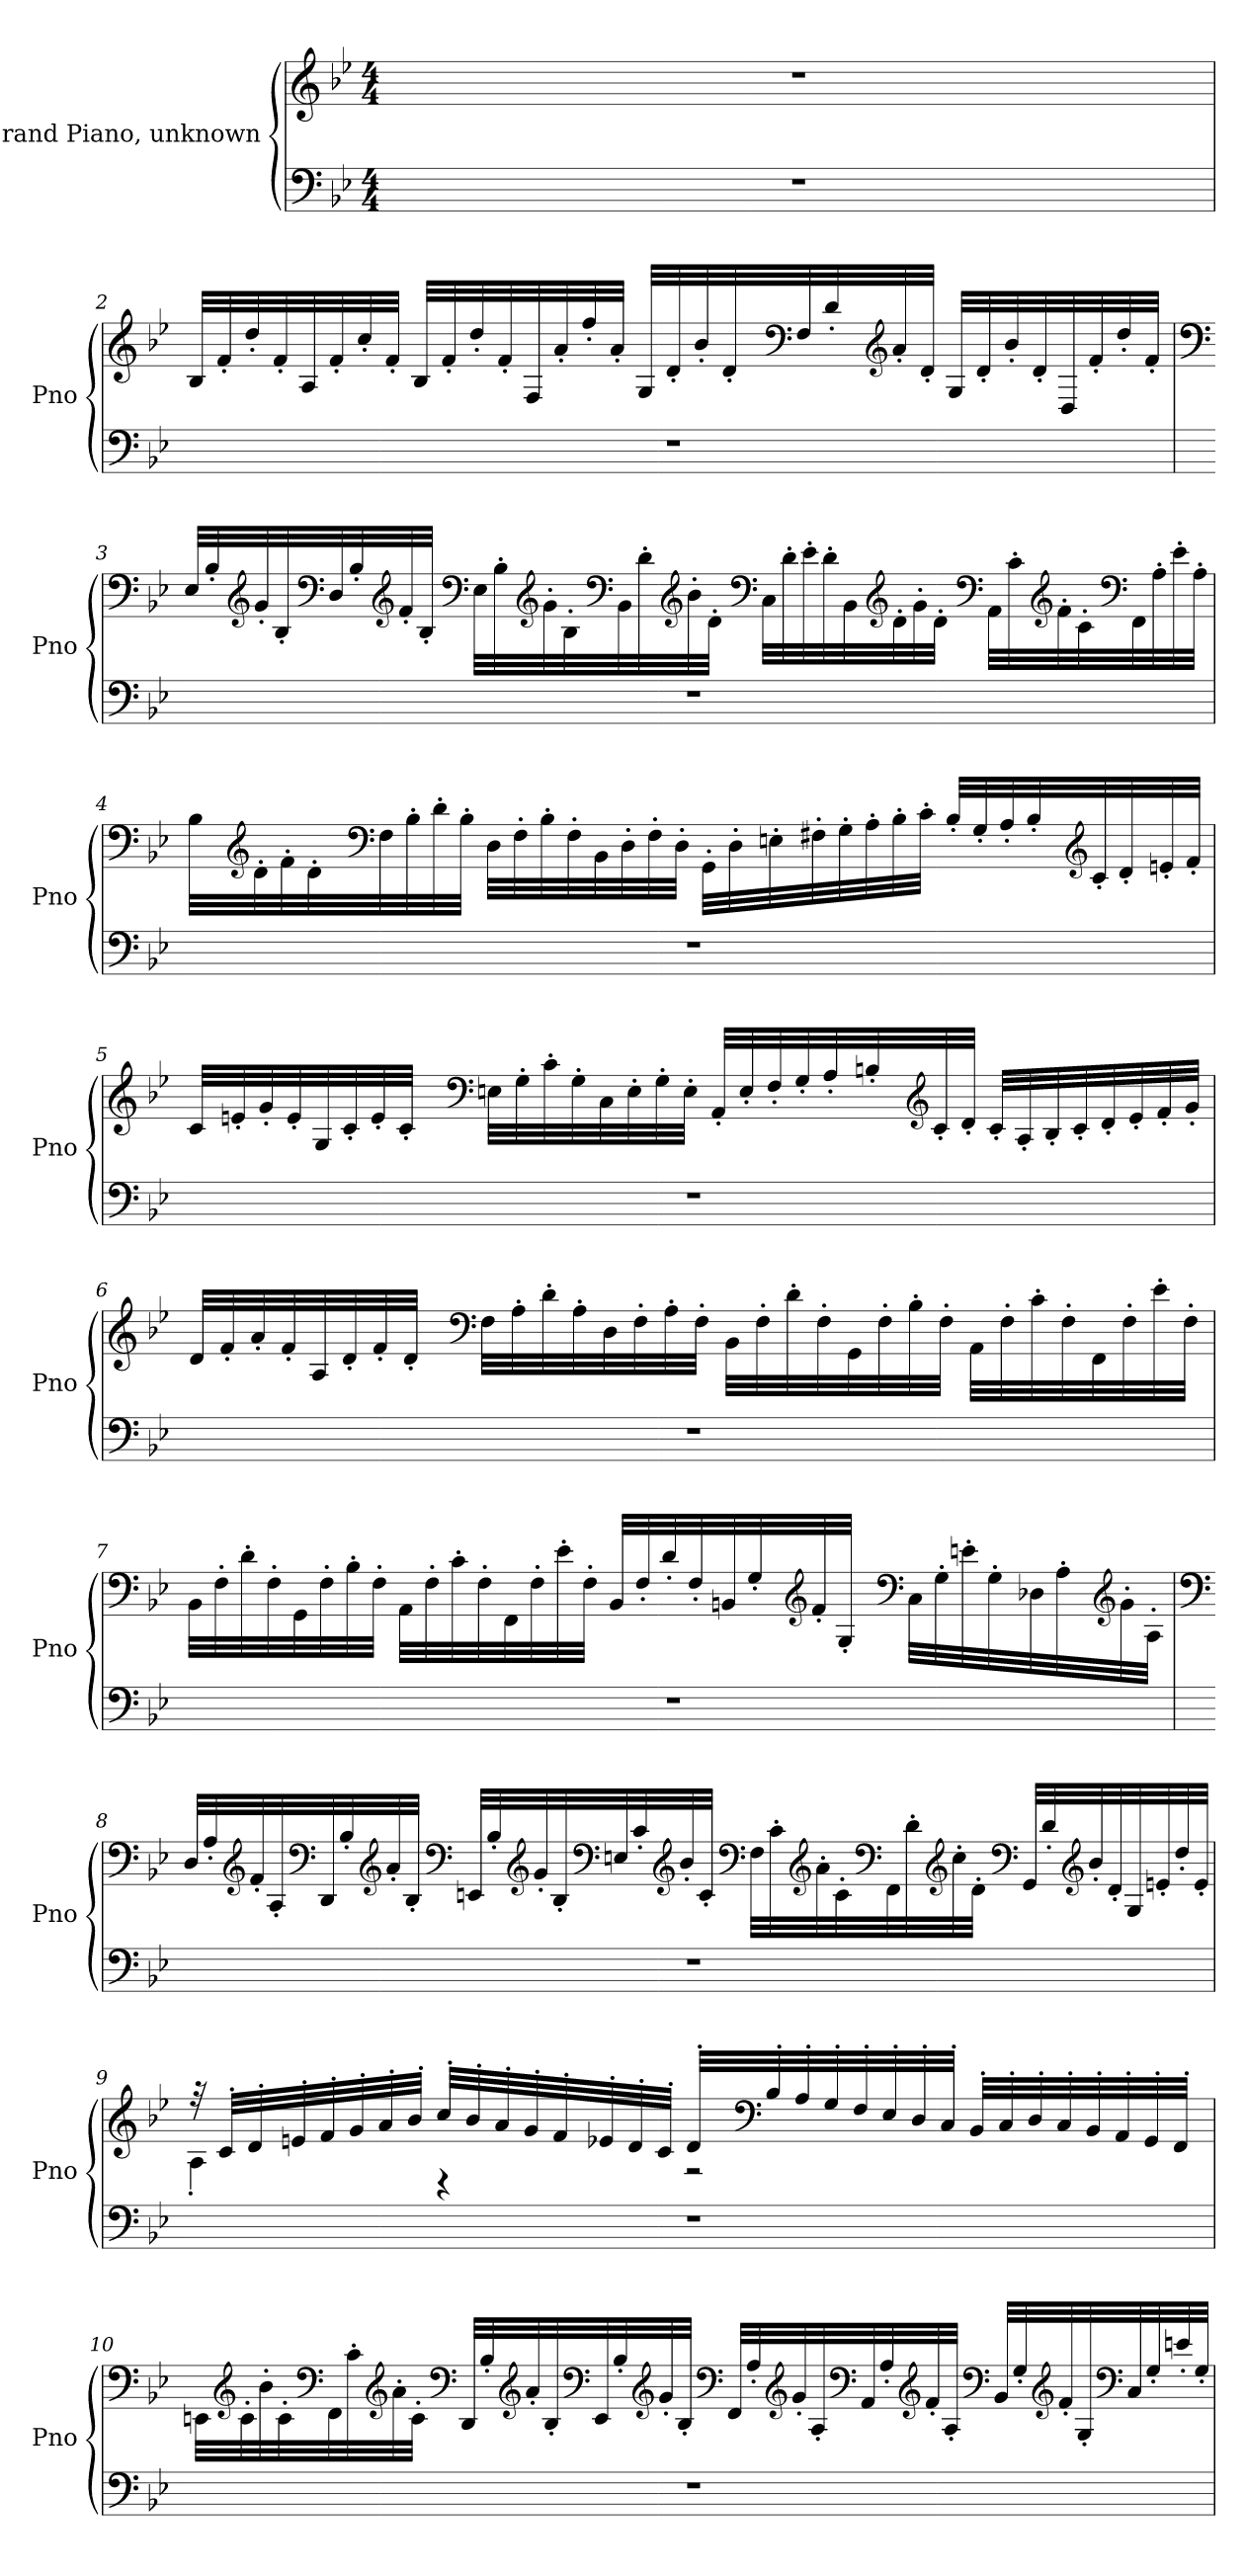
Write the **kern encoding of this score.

**kern	**kern
*part1	*part1
*staff2	*staff1
*I"Grand Piano, unknown	*
*I'Pno	*
*clefF4	*clefG2
*k[b-e-]	*k[b-e-]
*M4/4	*M4/4
*MM120	*MM120
=1	=1
1r	1r
=2	=2
1r	32B-/LLL
.	32f'/
.	32dd'/
.	32f'/
.	32A/
.	32f'/
.	32cc'/
.	32f'/JJJ
.	32B-/LLL
.	32f'/
.	32dd'/
.	32f'/
.	32F/
.	32a'/
.	32ff'/
.	32a'/JJJ
.	32G/LLL
.	32d'/
.	32b-'/
.	32d'/
*	*clefF4
.	32F/
.	32d'/
*	*clefG2
.	32a'/
.	32d'/JJJ
.	32G/LLL
.	32d'/
.	32b-'/
.	32d'/
.	32D/
.	32f'/
.	32dd'/
.	32f'/JJJ
!!LO:LB:g=z
=3	=3
*	*clefF4
1r	32E-/LLL
.	32B-'/
*	*clefG2
.	32g'/
.	32B-'/
*	*clefF4
.	32D/
.	32B-'/
*	*clefG2
.	32f'/
.	32B-'/JJJ
*	*clefF4
.	32E-\LLL
.	32B-'\
*	*clefG2
.	32g'\
.	32B-'\
*	*clefF4
.	32BB-\
.	32d'\
*	*clefG2
.	32b-'\
.	32d'\JJJ
*	*clefF4
.	32C\LLL
.	32d'\
.	32e-'\
.	32d'\
.	32BB-\
*	*clefG2
.	32d'\
.	32g'\
.	32d'\JJJ
*	*clefF4
.	32AA\LLL
.	32c'\
*	*clefG2
.	32f'\
.	32c'\
*	*clefF4
.	32FF\
.	32A'\
.	32e-'\
.	32A'\JJJ
!!LO:LB:g=z
=4	=4
1r	32B-\LLL
*	*clefG2
.	32d'\
.	32f'\
.	32d'\
*	*clefF4
.	32F\
.	32B-'\
.	32d'\
.	32B-'\JJJ
.	32D\LLL
.	32F'\
.	32B-'\
.	32F'\
.	32BB-\
.	32D'\
.	32F'\
.	32D'\JJJ
.	32GG'\LLL
.	32D'\
.	32En'\
.	32F#X'\
.	32G'\
.	32A'\
.	32B-'\
.	32c'\JJJ
.	32B-'/LLL
.	32G'/
.	32A'/
.	32B-'/
*	*clefG2
.	32c'/
.	32d'/
.	32en'/
.	32f'/JJJ
!!LO:LB:g=z
=5	=5
1r	32c/LLL
.	32en'/
.	32g'/
.	32e'/
.	32G/
.	32c'/
.	32e'/
.	32c'/JJJ
*	*clefF4
.	32En\LLL
.	32G'\
.	32c'\
.	32G'\
.	32C\
.	32E'\
.	32G'\
.	32E'\JJJ
.	32AA'/LLL
.	32E'/
.	32F'/
.	32G'/
.	32A'/
.	32Bn'/
*	*clefG2
.	32c'/
.	32d'/JJJ
.	32c'/LLL
.	32A'/
.	32B'/
.	32c'/
.	32d'/
.	32e'/
.	32f'/
.	32g'/JJJ
!!LO:LB:g=z
=6	=6
1r	32d/LLL
.	32f'/
.	32a'/
.	32f'/
.	32A/
.	32d'/
.	32f'/
.	32d'/JJJ
*	*clefF4
.	32F\LLL
.	32A'\
.	32d'\
.	32A'\
.	32D\
.	32F'\
.	32A'\
.	32F'\JJJ
.	32BB-\LLL
.	32F'\
.	32d'\
.	32F'\
.	32GG\
.	32F'\
.	32B-'\
.	32F'\JJJ
.	32AA\LLL
.	32F'\
.	32c'\
.	32F'\
.	32FF\
.	32F'\
.	32e-'\
.	32F'\JJJ
!!LO:LB:g=z
=7	=7
1r	32BB-\LLL
.	32F'\
.	32d'\
.	32F'\
.	32GG\
.	32F'\
.	32B-'\
.	32F'\JJJ
.	32AA\LLL
.	32F'\
.	32c'\
.	32F'\
.	32FF\
.	32F'\
.	32e-'\
.	32F'\JJJ
.	32BB-/LLL
.	32F'/
.	32d'/
.	32F'/
.	32BBn/
.	32G'/
*	*clefG2
.	32f'/
.	32G'/JJJ
*	*clefF4
.	32C\LLL
.	32G'\
.	32en'\
.	32G'\
.	32D-X\
.	32A'\
*	*clefG2
.	32g'\
.	32A'\JJJ
!!LO:PB:g=z
=8	=8
*	*clefF4
1r	32D/LLL
.	32A'/
*	*clefG2
.	32f'/
.	32A'/
*	*clefF4
.	32DD/
.	32B-'/
*	*clefG2
.	32a'/
.	32B-'/JJJ
*	*clefF4
.	32EEn/LLL
.	32B-'/
*	*clefG2
.	32g'/
.	32B-'/
*	*clefF4
.	32En/
.	32c'/
*	*clefG2
.	32b-'/
.	32c'/JJJ
*	*clefF4
.	32F\LLL
.	32c'\
*	*clefG2
.	32a'\
.	32c'\
*	*clefF4
.	32FF\
.	32d'\
*	*clefG2
.	32cc'\
.	32d'\JJJ
*	*clefF4
.	32GG/LLL
.	32d'/
*	*clefG2
.	32b-'/
.	32d'/
.	32G/
.	32en'/
.	32dd'/
.	32e'/JJJ
!!LO:LB:g=z
=9	=9
*	*^
1r	32r	4A'\
.	32c'/LLL	.
.	32d'/	.
.	32en'/	.
.	32f'/	.
.	32g'/	.
.	32a'/	.
.	32b-'/JJJ	.
.	32cc'/LLL	4r
.	32b-'/	.
.	32a'/	.
.	32g'/	.
.	32f'/	.
.	32e-X'/	.
.	32d'/	.
.	32c'/JJJ	.
.	32d'/LLL	2r
*	*clefF4	*
.	32B-'/	.
.	32A'/	.
.	32G'/	.
.	32F'/	.
.	32E-'/	.
.	32D'/	.
.	32C'/JJJ	.
.	32BB-'/LLL	.
.	32C'/	.
.	32D'/	.
.	32C'/	.
.	32BB-'/	.
.	32AA'/	.
.	32GG'/	.
.	32FF'/JJJ	.
*	*v	*v
!!LO:LB:g=z
=10	=10
1r	32EEn\LLL
*	*clefG2
.	32c'\
.	32b-'\
.	32c'\
*	*clefF4
.	32FF\
.	32c'\
*	*clefG2
.	32a'\
.	32c'\JJJ
*	*clefF4
.	32DD/LLL
.	32B-'/
*	*clefG2
.	32a'/
.	32B-'/
*	*clefF4
.	32EE/
.	32B-'/
*	*clefG2
.	32g'/
.	32B-'/JJJ
*	*clefF4
.	32FF/LLL
.	32A'/
*	*clefG2
.	32g'/
.	32A'/
*	*clefF4
.	32AA/
.	32A'/
*	*clefG2
.	32f'/
.	32A'/JJJ
*	*clefF4
.	32BB-/LLL
.	32G'/
*	*clefG2
.	32f'/
.	32G'/
*	*clefF4
.	32C/
.	32G'/
.	32en'/
.	32G'/JJJ
=	=
*-	*-
